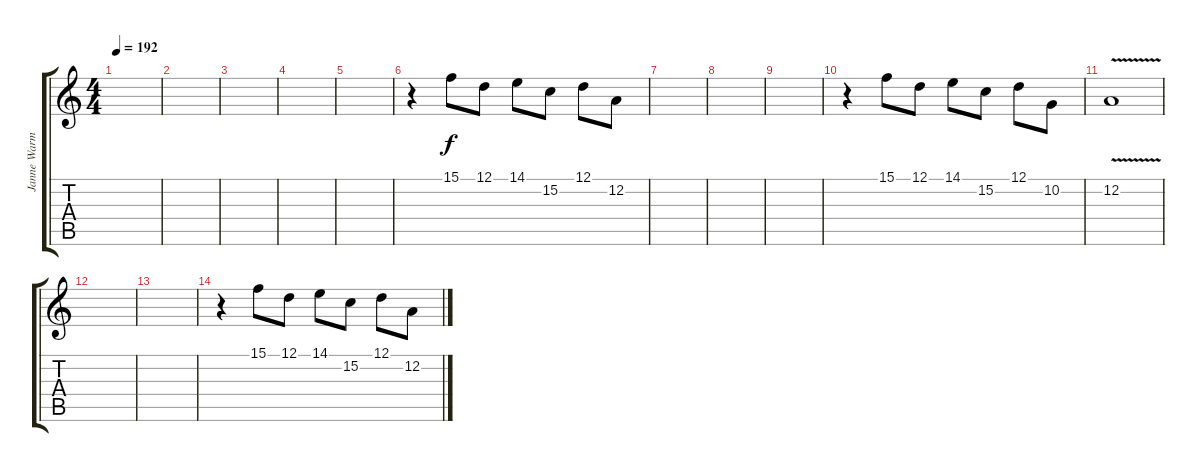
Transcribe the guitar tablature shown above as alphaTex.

\track ("Janne Warman" "Janne Warm") {instrument stringensemble1}
\staff {score tabs}
\tuning (D4 A3 F3 C3 G2 D2) {hide}
\ts (4 4)
\tempo 192
\clef g2
\ks c
|
|
|
|
|
r.4 15.1.8 12.1.8 14.1.8 15.2.8 12.1.8 12.2.8 |
|
|
|
r.4 15.1.8 12.1.8 14.1.8 15.2.8 12.1.8 10.2.8 |
12.2{v}.1 |
|
|
r.4 15.1.8 12.1.8 14.1.8 15.2.8 12.1.8 12.2.8
